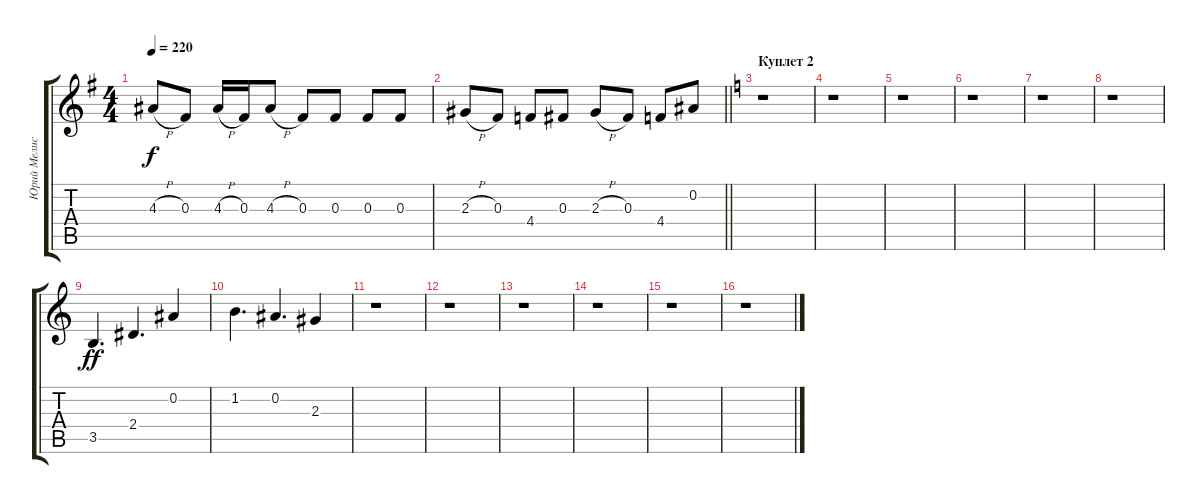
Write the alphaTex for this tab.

\track ("Юрий Мелисов" "Юрий Мелис") {instrument distortionguitar}
\staff {score tabs}
\tuning (Eb4 Bb3 Gb3 Db3 Ab2 Eb2) {hide}
\ts (4 4)
\tempo 220
\clef g2
\ks g
4.3{h}.8{dy f} 0.3.8 4.3{h}.16 0.3.16 4.3{h}.8 0.3.8 0.3.8 0.3.8 0.3.8 |
\barLineRight lightlight
2.3{h}.8 0.3.8 4.4.8 0.3.8 2.3{h}.8 0.3.8 4.4.8 0.2.8 |
\section ("" "Куплет 2")
\ks c
r.1 |
r.1 |
r.1 |
r.1 |
r.1 |
r.1 |
3.5.4{d dy ff} 2.4.4{d} 0.2.4 |
1.2.4{d} 0.2.4{d} 2.3.4 |
r.1 |
r.1 |
r.1 |
r.1 |
r.1 |
r.1
